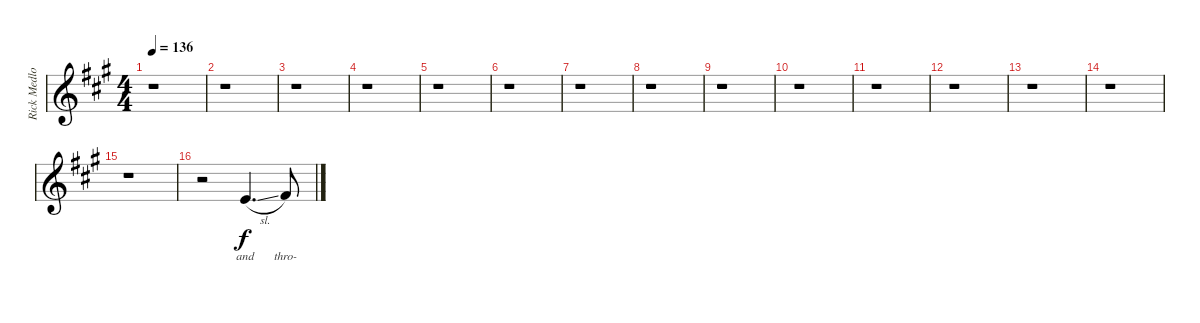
\track ("Rick Medlocke Vocals" "Rick Medlo") {instrument violin}
\staff {score}
\tuning (E4 B3 G3 D3 A2 E2) {hide}
\ts (4 4)
\tempo 136
\clef g2
\ks a
r.1{dy f} |
r.1 |
r.1 |
r.1 |
r.1 |
r.1 |
r.1 |
r.1 |
r.1 |
r.1 |
r.1 |
r.1 |
r.1 |
r.1 |
r.1 |
r.2 5.2{sl}.4{d lyrics (0 "and") lyrics (1 "") lyrics (2 "") lyrics (3 "") lyrics (4 "")} 7.2.8{lyrics (0 "thro-") lyrics (1 "") lyrics (2 "") lyrics (3 "") lyrics (4 "")}
